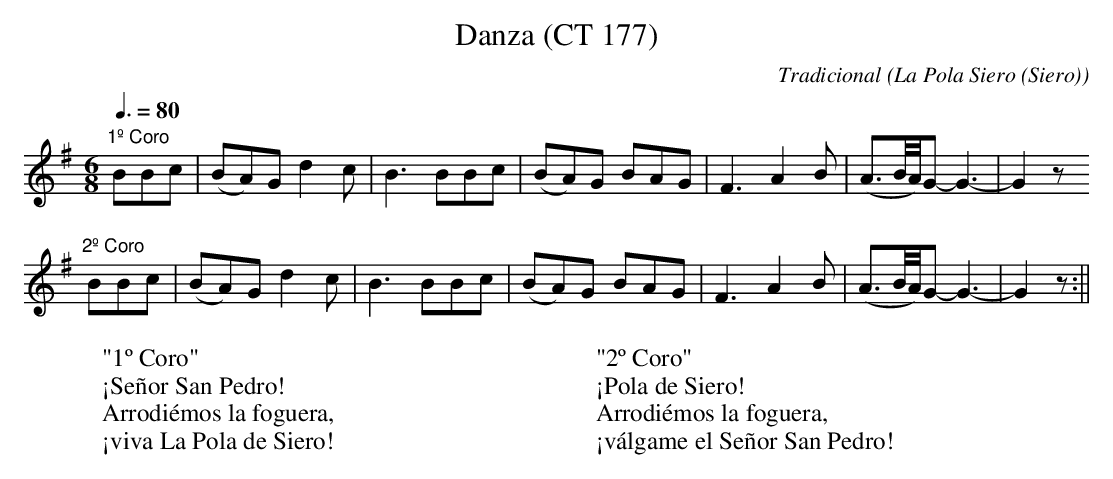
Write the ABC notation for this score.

X:1
T:Danza (CT 177)
C:Tradicional
O:La Pola Siero (Siero)
M:6/8
L:1/8
Q:3/8=80
K:G
"1º Coro"
BBc|(BA)G d2 c|B3 BBc|(BA)G BAG|F3 A2 B|(A3/2B/4A/4)G-G3-|G2 z
"2º Coro"
BBc|(BA)G d2 c|B3 BBc|(BA)G BAG|F3 A2 B|(A3/2B/4A/4)G-G3-|G2 z :||
W:"1º Coro"
W:¡Señor San Pedro!
W:Arrodiémos la foguera,
W:¡viva La Pola de Siero!
W:
W:"2º Coro"
W:¡Pola de Siero!
W:Arrodiémos la foguera,
W:¡válgame el Señor San Pedro!
W:
